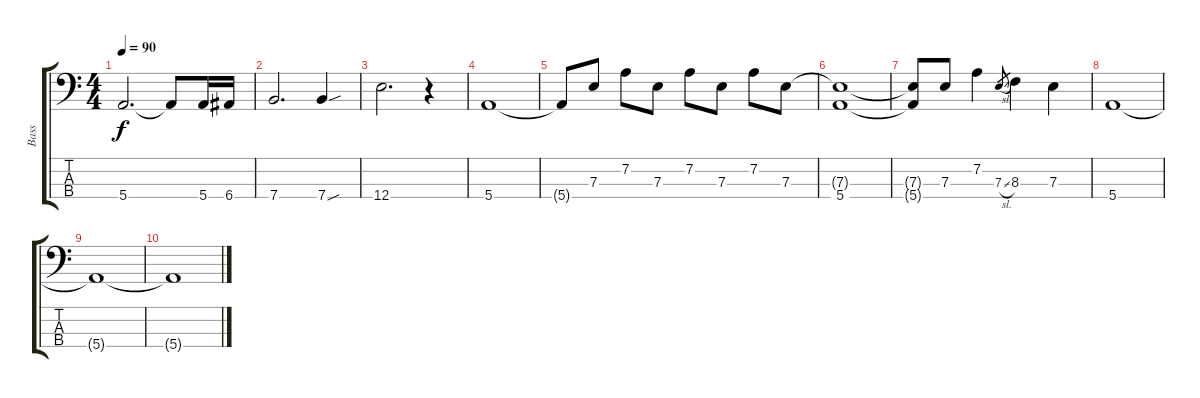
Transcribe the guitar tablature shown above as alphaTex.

\track ("Bass" "Bass") {instrument electricbassfinger}
\staff {score tabs}
\tuning (G2 D2 A1 E1) {hide}
\ts (4 4)
\tempo 90
\clef f4
\ks c
5.4.2{d dy f} 5.4{t}.8 5.4.16 6.4.16 |
7.4.2{d} 7.4{sou}.4 |
12.4.2{d} r.4 |
5.4.1 |
5.4{t}.8 7.3.8 7.2.8 7.3.8 7.2.8 7.3.8 7.2.8 7.3.8 |
(7.3{t} 5.4).1 |
(7.3{t} 5.4{t}).8 7.3.8 7.2.4 7.3{sl}.8{gr} 8.3.4 7.3.4 |
5.4.1 |
5.4{t}.1 |
5.4{t}.1
